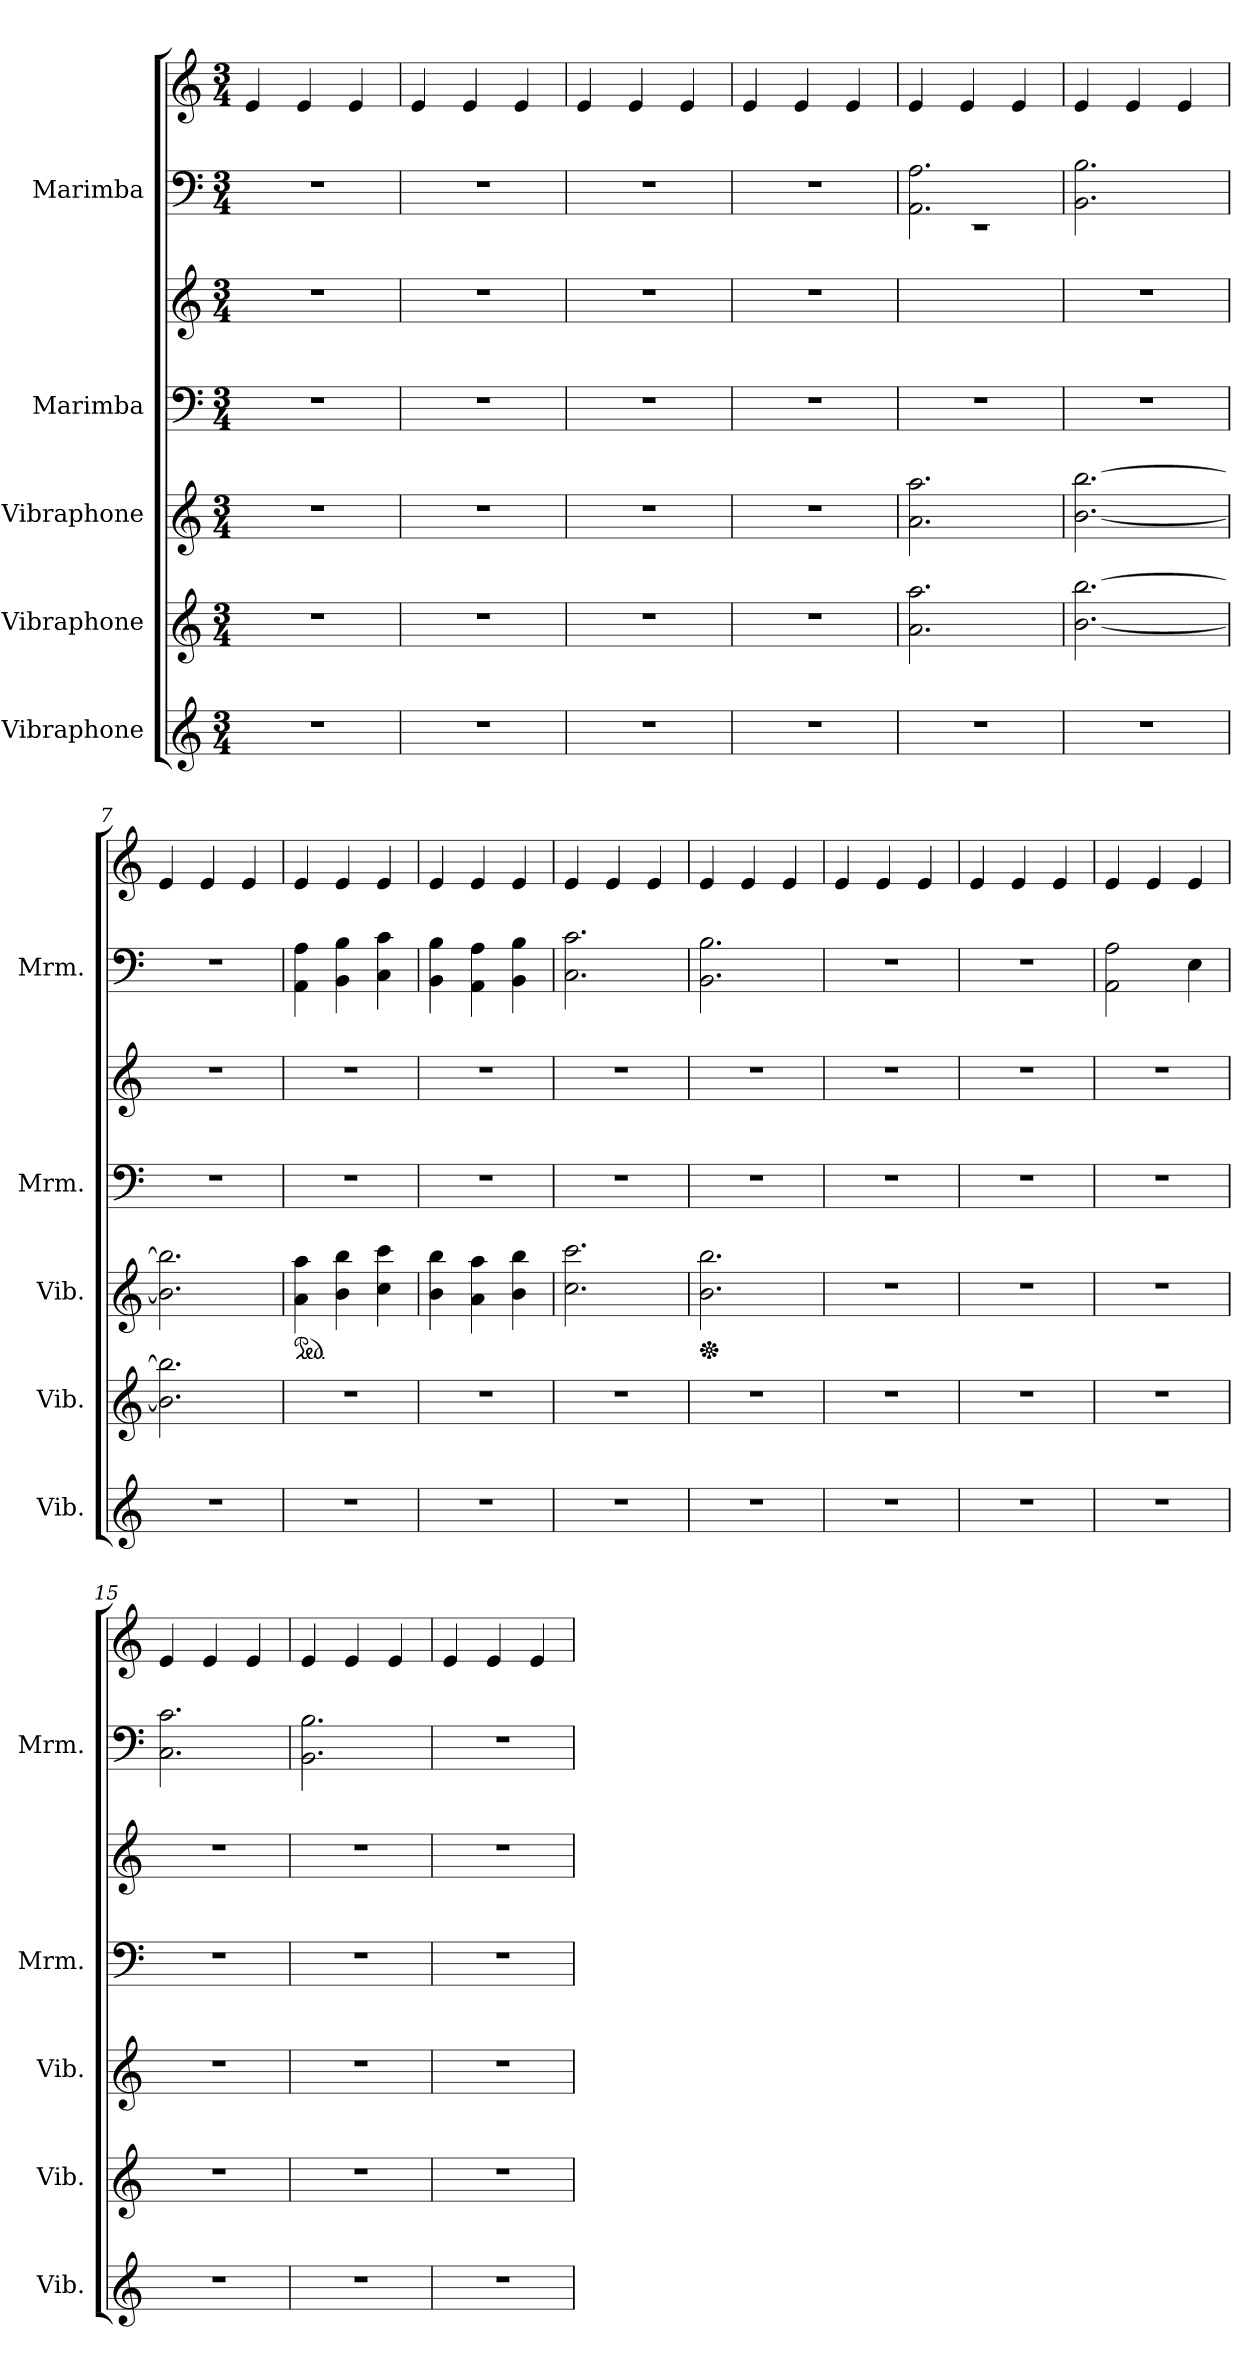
**kern	**kern	**kern	**kern	**kern	**kern	**kern
*part5	*part4	*part3	*part2	*part2	*part1	*part1
*staff7	*staff6	*staff5	*staff4	*staff3	*staff2	*staff1
*I"Vibraphone	*I"Vibraphone	*I"Vibraphone	*I"Marimba	*	*I"Marimba	*
*I'Vib.	*I'Vib.	*I'Vib.	*I'Mrm.	*	*I'Mrm.	*
*clefG2	*clefG2	*clefG2	*clefF4	*clefG2	*clefF4	*clefG2
*k[]	*k[]	*k[]	*k[]	*k[]	*k[]	*k[]
*M3/4	*M3/4	*M3/4	*M3/4	*M3/4	*M3/4	*M3/4
=1	=1	=1	=1	=1	=1	=1
2.r	2.r	2.r	2.r	2.r	2.r	4e/
.	.	.	.	.	.	4e/
.	.	.	.	.	.	4e/
=2	=2	=2	=2	=2	=2	=2
2.r	2.r	2.r	2.r	2.r	2.r	4e/
.	.	.	.	.	.	4e/
.	.	.	.	.	.	4e/
=3	=3	=3	=3	=3	=3	=3
2.r	2.r	2.r	2.r	2.r	2.r	4e/
.	.	.	.	.	.	4e/
.	.	.	.	.	.	4e/
=4	=4	=4	=4	=4	=4	=4
2.r	2.r	2.r	2.r	2.r	2.r	4e/
.	.	.	.	.	.	4e/
.	.	.	.	.	.	4e/
=5	=5	=5	=5	=5	=5	=5
2.r	2.a\ 2.aa\	2.a\ 2.aa\	2.r	2.rbbb	2.AA\ 2.A\	4e/
.	.	.	.	.	.	4e/
.	.	.	.	.	.	4e/
=6	=6	=6	=6	=6	=6	=6
2.r	[2.b\ [2.bb\	[2.b\ [2.bb\	2.r	2.r	2.BB\ 2.B\	4e/
.	.	.	.	.	.	4e/
.	.	.	.	.	.	4e/
=7	=7	=7	=7	=7	=7	=7
2.r	2.b\] 2.bb\]	2.b\] 2.bb\]	2.r	2.r	2.r	4e/
.	.	.	.	.	.	4e/
.	.	.	.	.	.	4e/
=8	=8	=8	=8	=8	=8	=8
*	*	*ped	*	*	*	*
2.r	2.r	4a\ 4aa\	2.r	2.r	4AA\ 4A\	4e/
.	.	4b\ 4bb\	.	.	4BB\ 4B\	4e/
.	.	4cc\ 4ccc\	.	.	4C\ 4c\	4e/
=9	=9	=9	=9	=9	=9	=9
2.r	2.r	4b\ 4bb\	2.r	2.r	4BB\ 4B\	4e/
.	.	4a\ 4aa\	.	.	4AA\ 4A\	4e/
.	.	4b\ 4bb\	.	.	4BB\ 4B\	4e/
!!LO:PB:g=z
=10	=10	=10	=10	=10	=10	=10
2.r	2.r	2.cc\ 2.ccc\	2.r	2.r	2.C\ 2.c\	4e/
.	.	.	.	.	.	4e/
.	.	.	.	.	.	4e/
=11	=11	=11	=11	=11	=11	=11
*	*	*Xped	*	*	*	*
2.r	2.r	2.b\ 2.bb\	2.r	2.r	2.BB\ 2.B\	4e/
.	.	.	.	.	.	4e/
.	.	.	.	.	.	4e/
=12	=12	=12	=12	=12	=12	=12
2.r	2.r	2.r	2.r	2.r	2.r	4e/
.	.	.	.	.	.	4e/
.	.	.	.	.	.	4e/
=13	=13	=13	=13	=13	=13	=13
2.r	2.r	2.r	2.r	2.r	2.r	4e/
.	.	.	.	.	.	4e/
.	.	.	.	.	.	4e/
=14	=14	=14	=14	=14	=14	=14
2.r	2.r	2.r	2.r	2.r	2AA\ 2A\	4e/
.	.	.	.	.	.	4e/
.	.	.	.	.	4E\	4e/
=15	=15	=15	=15	=15	=15	=15
2.r	2.r	2.r	2.r	2.r	2.C\ 2.c\	4e/
.	.	.	.	.	.	4e/
.	.	.	.	.	.	4e/
=16	=16	=16	=16	=16	=16	=16
2.r	2.r	2.r	2.r	2.r	2.BB\ 2.B\	4e/
.	.	.	.	.	.	4e/
.	.	.	.	.	.	4e/
=17	=17	=17	=17	=17	=17	=17
2.r	2.r	2.r	2.r	2.r	2.r	4e/
.	.	.	.	.	.	4e/
.	.	.	.	.	.	4e/
=	=	=	=	=	=	=
*-	*-	*-	*-	*-	*-	*-
